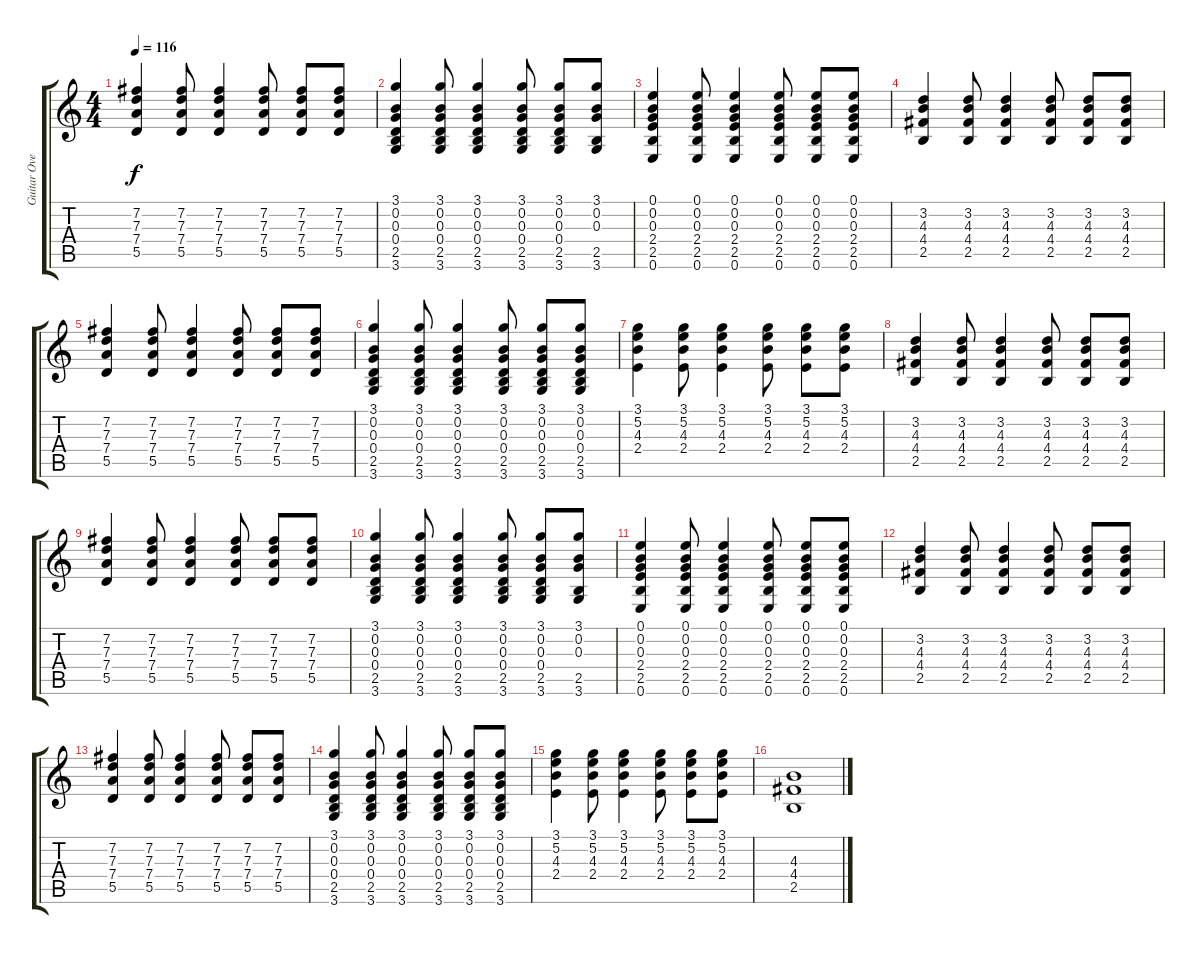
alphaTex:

\track ("Guitar Overdub" "Guitar Ove") {instrument synthbass2}
\staff {score tabs}
\tuning (E4 B3 G3 D3 A2 E2) {hide}
\ts (4 4)
\tempo 116
\clef g2
\ks c
(7.2 7.3 7.4 5.5).4{dy f} (7.2 7.3 7.4 5.5).8 (7.2 7.3 7.4 5.5).4 (7.2 7.3 7.4 5.5).8 (7.2 7.3 7.4 5.5).8 (7.2 7.3 7.4 5.5).8 |
(3.1 0.2 0.3 0.4 2.5 3.6).4 (3.1 0.2 0.3 0.4 2.5 3.6).8 (3.1 0.2 0.3 0.4 2.5 3.6).4 (3.1 0.2 0.3 0.4 2.5 3.6).8 (3.1 0.2 0.3 0.4 2.5 3.6).8 (3.1 0.2 0.3 2.5 3.6).8 |
(0.1 0.2 0.3 2.4 2.5 0.6).4 (0.1 0.2 0.3 2.4 2.5 0.6).8 (0.1 0.2 0.3 2.4 2.5 0.6).4 (0.1 0.2 0.3 2.4 2.5 0.6).8 (0.1 0.2 0.3 2.4 2.5 0.6).8 (0.1 0.2 0.3 2.4 2.5 0.6).8 |
(3.2 4.3 4.4 2.5).4 (3.2 4.3 4.4 2.5).8 (3.2 4.3 4.4 2.5).4 (3.2 4.3 4.4 2.5).8 (3.2 4.3 4.4 2.5).8 (3.2 4.3 4.4 2.5).8 |
(7.2 7.3 7.4 5.5).4 (7.2 7.3 7.4 5.5).8 (7.2 7.3 7.4 5.5).4 (7.2 7.3 7.4 5.5).8 (7.2 7.3 7.4 5.5).8 (7.2 7.3 7.4 5.5).8 |
(3.1 0.2 0.3 0.4 2.5 3.6).4 (3.1 0.2 0.3 0.4 2.5 3.6).8 (3.1 0.2 0.3 0.4 2.5 3.6).4 (3.1 0.2 0.3 0.4 2.5 3.6).8 (3.1 0.2 0.3 0.4 2.5 3.6).8 (3.1 0.2 0.3 0.4 2.5 3.6).8 |
(3.1 5.2 4.3 2.4).4 (3.1 5.2 4.3 2.4).8 (3.1 5.2 4.3 2.4).4 (3.1 5.2 4.3 2.4).8 (3.1 5.2 4.3 2.4).8 (3.1 5.2 4.3 2.4).8 |
(3.2 4.3 4.4 2.5).4 (3.2 4.3 4.4 2.5).8 (3.2 4.3 4.4 2.5).4 (3.2 4.3 4.4 2.5).8 (3.2 4.3 4.4 2.5).8 (3.2 4.3 4.4 2.5).8 |
(7.2 7.3 7.4 5.5).4 (7.2 7.3 7.4 5.5).8 (7.2 7.3 7.4 5.5).4 (7.2 7.3 7.4 5.5).8 (7.2 7.3 7.4 5.5).8 (7.2 7.3 7.4 5.5).8 |
(3.1 0.2 0.3 0.4 2.5 3.6).4 (3.1 0.2 0.3 0.4 2.5 3.6).8 (3.1 0.2 0.3 0.4 2.5 3.6).4 (3.1 0.2 0.3 0.4 2.5 3.6).8 (3.1 0.2 0.3 0.4 2.5 3.6).8 (3.1 0.2 0.3 2.5 3.6).8 |
(0.1 0.2 0.3 2.4 2.5 0.6).4 (0.1 0.2 0.3 2.4 2.5 0.6).8 (0.1 0.2 0.3 2.4 2.5 0.6).4 (0.1 0.2 0.3 2.4 2.5 0.6).8 (0.1 0.2 0.3 2.4 2.5 0.6).8 (0.1 0.2 0.3 2.4 2.5 0.6).8 |
(3.2 4.3 4.4 2.5).4 (3.2 4.3 4.4 2.5).8 (3.2 4.3 4.4 2.5).4 (3.2 4.3 4.4 2.5).8 (3.2 4.3 4.4 2.5).8 (3.2 4.3 4.4 2.5).8 |
(7.2 7.3 7.4 5.5).4 (7.2 7.3 7.4 5.5).8 (7.2 7.3 7.4 5.5).4 (7.2 7.3 7.4 5.5).8 (7.2 7.3 7.4 5.5).8 (7.2 7.3 7.4 5.5).8 |
(3.1 0.2 0.3 0.4 2.5 3.6).4 (3.1 0.2 0.3 0.4 2.5 3.6).8 (3.1 0.2 0.3 0.4 2.5 3.6).4 (3.1 0.2 0.3 0.4 2.5 3.6).8 (3.1 0.2 0.3 0.4 2.5 3.6).8 (3.1 0.2 0.3 0.4 2.5 3.6).8 |
(3.1 5.2 4.3 2.4).4 (3.1 5.2 4.3 2.4).8 (3.1 5.2 4.3 2.4).4 (3.1 5.2 4.3 2.4).8 (3.1 5.2 4.3 2.4).8 (3.1 5.2 4.3 2.4).8 |
(4.3 4.4 2.5).1
